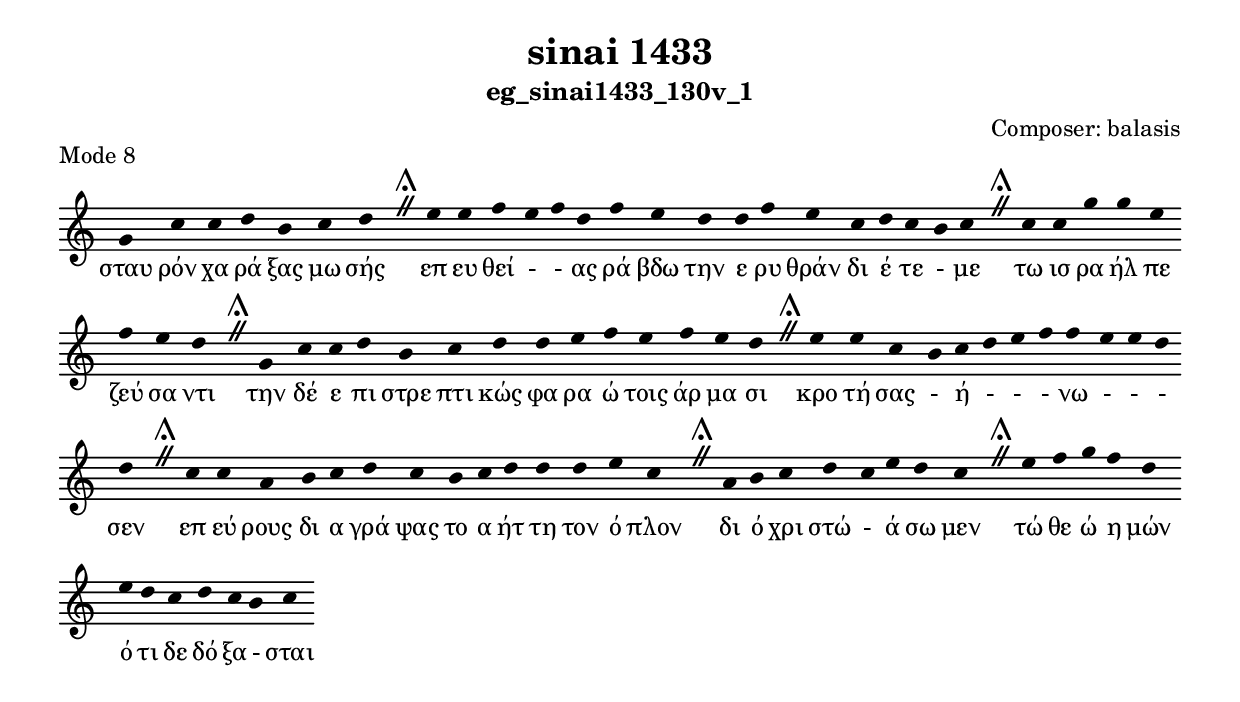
\include "gregorian.ly"

	\header {
 	  title = "sinai 1433"
	  subtitle = "eg_sinai1433_130v_1"
	  composer = "Composer: balasis"
	  piece = "Mode 8"
	}

	chant = {
	  g'4 c''4 c''4 d''4 b'4 c''4 d''4 \divisioMaior
 e''4 e''4 f''4 e''4 f''4 d''4 f''4 e''4 d''4 d''4 f''4 e''4 c''4 d''4 c''4 b'4 c''4 \divisioMaior
 c''4 c''4 g''4 g''4 e''4 f''4 e''4 d''4 \divisioMaior
 g'4 c''4 c''4 d''4 b'4 c''4 d''4 d''4 e''4 f''4 e''4 f''4 e''4 d''4 \divisioMaior
 e''4 e''4 c''4 b'4 c''4 d''4 e''4 f''4 f''4 e''4 e''4 d''4 d''4 \divisioMaior
 c''4 c''4 a'4 b'4 c''4 d''4 c''4 b'4 c''4 d''4 d''4 d''4 e''4 c''4 \divisioMaior
 a'4 b'4 c''4 d''4 c''4 e''4 d''4 c''4 \divisioMaior
 e''4 f''4 g''4 f''4 d''4 e''4 d''4 c''4 d''4 c''4 b'4 c''4\finalis
	}

	verba = \lyricmode {σταυ ρόν χα ρά ξας μω σής 
επ ευ θεί -  - ας ρά βδω την ε ρυ θράν δι έ τε - με 
τω ισ ρα ήλ πε ζεύ σα ντι 
την δέ ε πι στρε πτι κώς φα ρα ώ τοις άρ μα σι 
κρο τή σας - ή -  -  - νω -  -  - σεν 
επ εύ ρους δι α γρά ψας το α ήτ τη τον ό πλον 
δι ό χρι στώ - ά σω μεν 
τώ θε ώ η μών ό τι δε δό ξα - σται 
	}


	\score {
	  \new Staff <<
	  \new Voice = "melody" \chant
	  \new Lyrics = "one" \lyricsto melody \verba
	  >>
	  \layout {
	    \context {
	      \Staff
	      \remove "Time_signature_engraver"
	      \remove "Bar_engraver"
	    }
	    \context {
	      \Voice
	      \remove "Stem_engraver"
	    }
	  }
	}